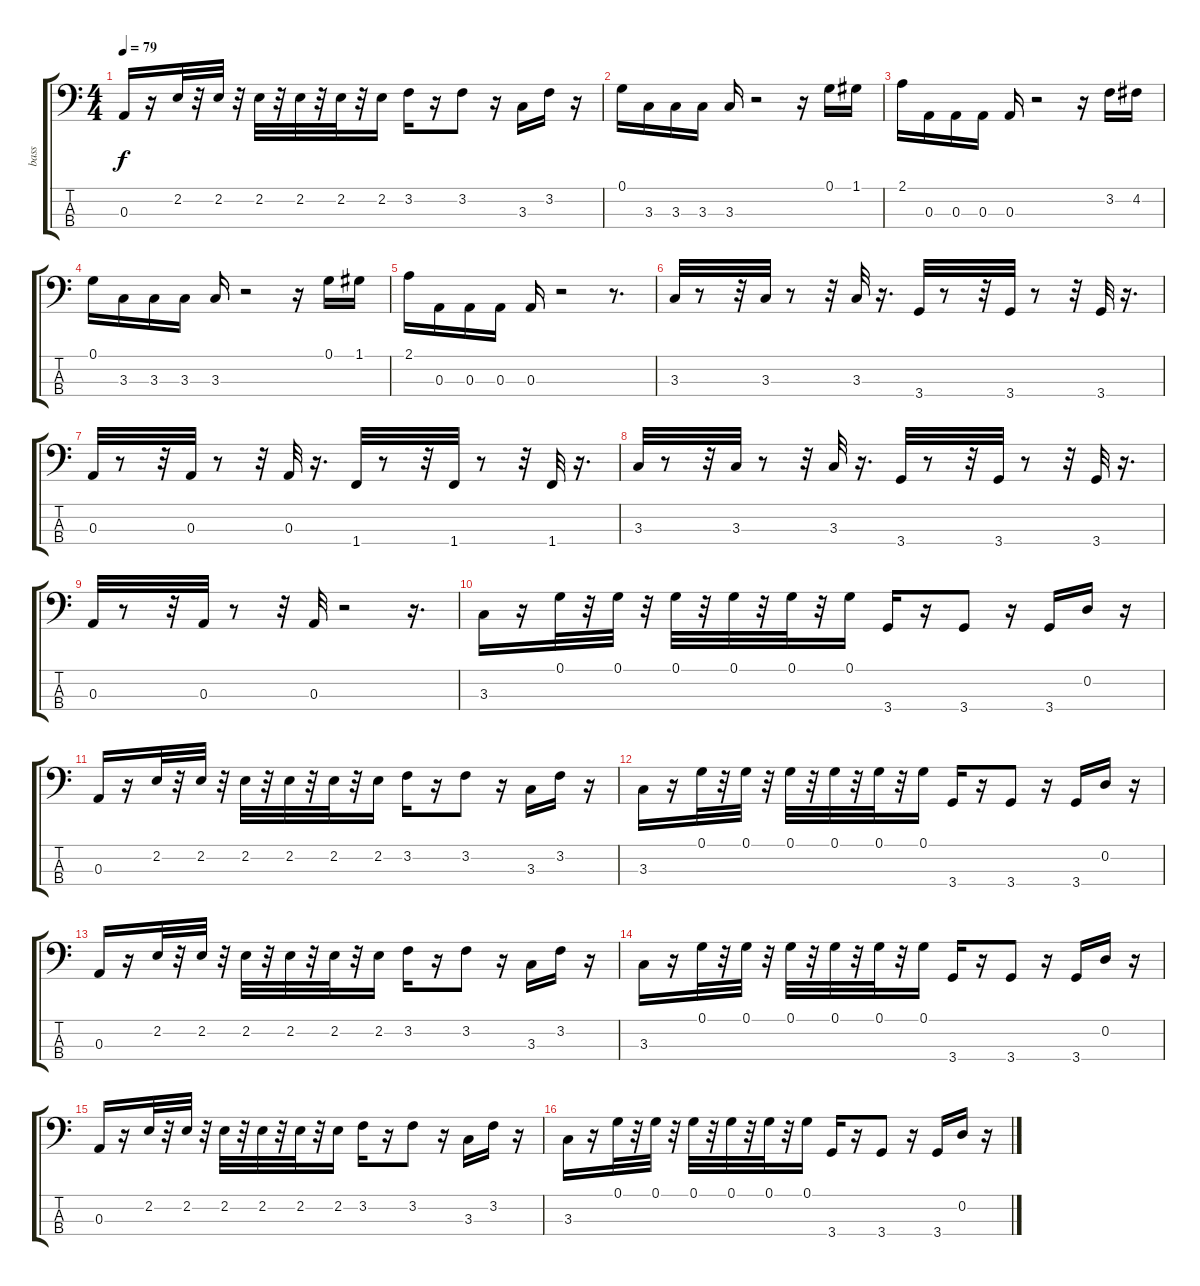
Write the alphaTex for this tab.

\track ("bass" "bass") {instrument fretlessbass}
\staff {score tabs}
\tuning (G2 D2 A1 E1) {hide}
\ts (4 4)
\tempo 79
\clef f4
\ks c
0.3.16{dy f} r.16 2.2.32 r.32 2.2.32 r.32 2.2.32 r.32 2.2.32 r.32 2.2.32 r.32 2.2.16 3.2.16 r.16 3.2.8 r.16 3.3.16 3.2.16 r.16 |
0.1.16 3.3.16 3.3.16 3.3.16 3.3.16 r.2 r.16 0.1.16 1.1.16 |
2.1.16 0.3.16 0.3.16 0.3.16 0.3.16 r.2 r.16 3.2.16 4.2.16 |
0.1.16 3.3.16 3.3.16 3.3.16 3.3.16 r.2 r.16 0.1.16 1.1.16 |
2.1.16 0.3.16 0.3.16 0.3.16 0.3.16 r.2 r.8{d} |
3.3.32 r.8 r.32 3.3.32 r.8 r.32 3.3.32 r.16{d} 3.4.32 r.8 r.32 3.4.32 r.8 r.32 3.4.32 r.16{d} |
0.3.32 r.8 r.32 0.3.32 r.8 r.32 0.3.32 r.16{d} 1.4.32 r.8 r.32 1.4.32 r.8 r.32 1.4.32 r.16{d} |
3.3.32 r.8 r.32 3.3.32 r.8 r.32 3.3.32 r.16{d} 3.4.32 r.8 r.32 3.4.32 r.8 r.32 3.4.32 r.16{d} |
0.3.32 r.8 r.32 0.3.32 r.8 r.32 0.3.32 r.2 r.16{d} |
3.3.16 r.16 0.1.32 r.32 0.1.32 r.32 0.1.32 r.32 0.1.32 r.32 0.1.32 r.32 0.1.16 3.4.16 r.16 3.4.8 r.16 3.4.16 0.2.16 r.16 |
0.3.16 r.16 2.2.32 r.32 2.2.32 r.32 2.2.32 r.32 2.2.32 r.32 2.2.32 r.32 2.2.16 3.2.16 r.16 3.2.8 r.16 3.3.16 3.2.16 r.16 |
3.3.16 r.16 0.1.32 r.32 0.1.32 r.32 0.1.32 r.32 0.1.32 r.32 0.1.32 r.32 0.1.16 3.4.16 r.16 3.4.8 r.16 3.4.16 0.2.16 r.16 |
0.3.16 r.16 2.2.32 r.32 2.2.32 r.32 2.2.32 r.32 2.2.32 r.32 2.2.32 r.32 2.2.16 3.2.16 r.16 3.2.8 r.16 3.3.16 3.2.16 r.16 |
3.3.16 r.16 0.1.32 r.32 0.1.32 r.32 0.1.32 r.32 0.1.32 r.32 0.1.32 r.32 0.1.16 3.4.16 r.16 3.4.8 r.16 3.4.16 0.2.16 r.16 |
0.3.16 r.16 2.2.32 r.32 2.2.32 r.32 2.2.32 r.32 2.2.32 r.32 2.2.32 r.32 2.2.16 3.2.16 r.16 3.2.8 r.16 3.3.16 3.2.16 r.16 |
3.3.16 r.16 0.1.32 r.32 0.1.32 r.32 0.1.32 r.32 0.1.32 r.32 0.1.32 r.32 0.1.16 3.4.16 r.16 3.4.8 r.16 3.4.16 0.2.16 r.16
